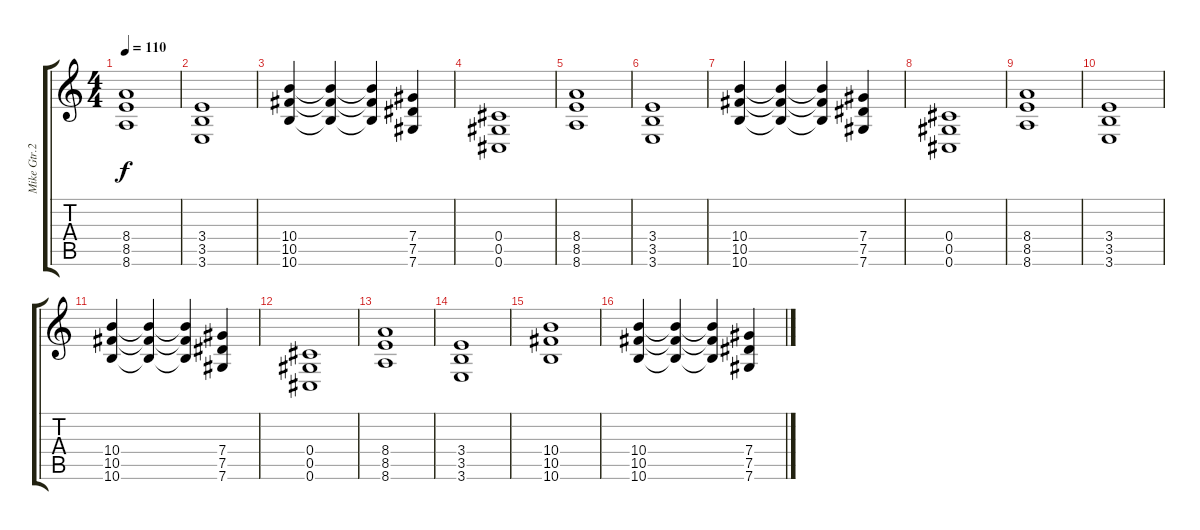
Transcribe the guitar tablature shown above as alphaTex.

\track ("Mike Gtr.2" "Mike Gtr.2") {instrument distortionguitar}
\staff {score tabs}
\tuning (Eb4 Bb3 Gb3 Db3 Ab2 Db2) {hide}
\ts (4 4)
\tempo 110
\clef g2
\ks c
(8.4 8.5 8.6).1{dy f} |
(3.4 3.5 3.6).1 |
(10.4 10.5 10.6).4 (10.4{t} 10.5{t} 10.6{t}).4 (10.4{t} 10.5{t} 10.6{t}).4 (7.4 7.5 7.6).4 |
(0.4 0.5 0.6).1 |
(8.4 8.5 8.6).1 |
(3.4 3.5 3.6).1 |
(10.4 10.5 10.6).4 (10.4{t} 10.5{t} 10.6{t}).4 (10.4{t} 10.5{t} 10.6{t}).4 (7.4 7.5 7.6).4 |
(0.4 0.5 0.6).1{volume 16} |
(8.4 8.5 8.6).1 |
(3.4 3.5 3.6).1 |
(10.4 10.5 10.6).4 (10.4{t} 10.5{t} 10.6{t}).4 (10.4{t} 10.5{t} 10.6{t}).4 (7.4 7.5 7.6).4 |
(0.4 0.5 0.6).1 |
(8.4 8.5 8.6).1 |
(3.4 3.5 3.6).1 |
(10.4 10.5 10.6).1 |
(10.4 10.5 10.6).4 (10.4{t} 10.5{t} 10.6{t}).4 (10.4{t} 10.5{t} 10.6{t}).4 (7.4 7.5 7.6).4
